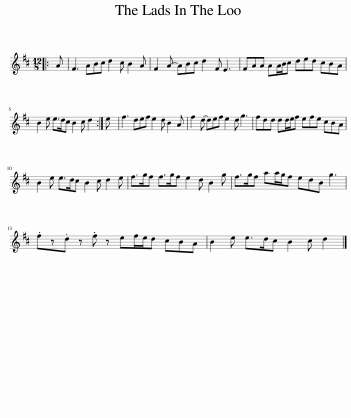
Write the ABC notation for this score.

X:1
L:1/8
M:12/8
I:linebreak $
K:D
V:1 treble
V:1
|: A | F3 ABc d2 c B2 A | F2 A- ABc d2 F E3 | FAA AA/B/c ded cBA |$ B2 e e>dc B2 c d2 :| %5
 e | f3 def e2 d B2 A | f2 d- def e2 d g3 | fdd dd/e/f efe cBA |$ B2 e e>dc B2 c d2 e | %10
 f>gf f>gf e2 d B2 g | f>gf aa/g/f edB g3 |$ .fz.d z .f z ef/e/d cBA | B2 e e>dc B2 c d2 |] %14
